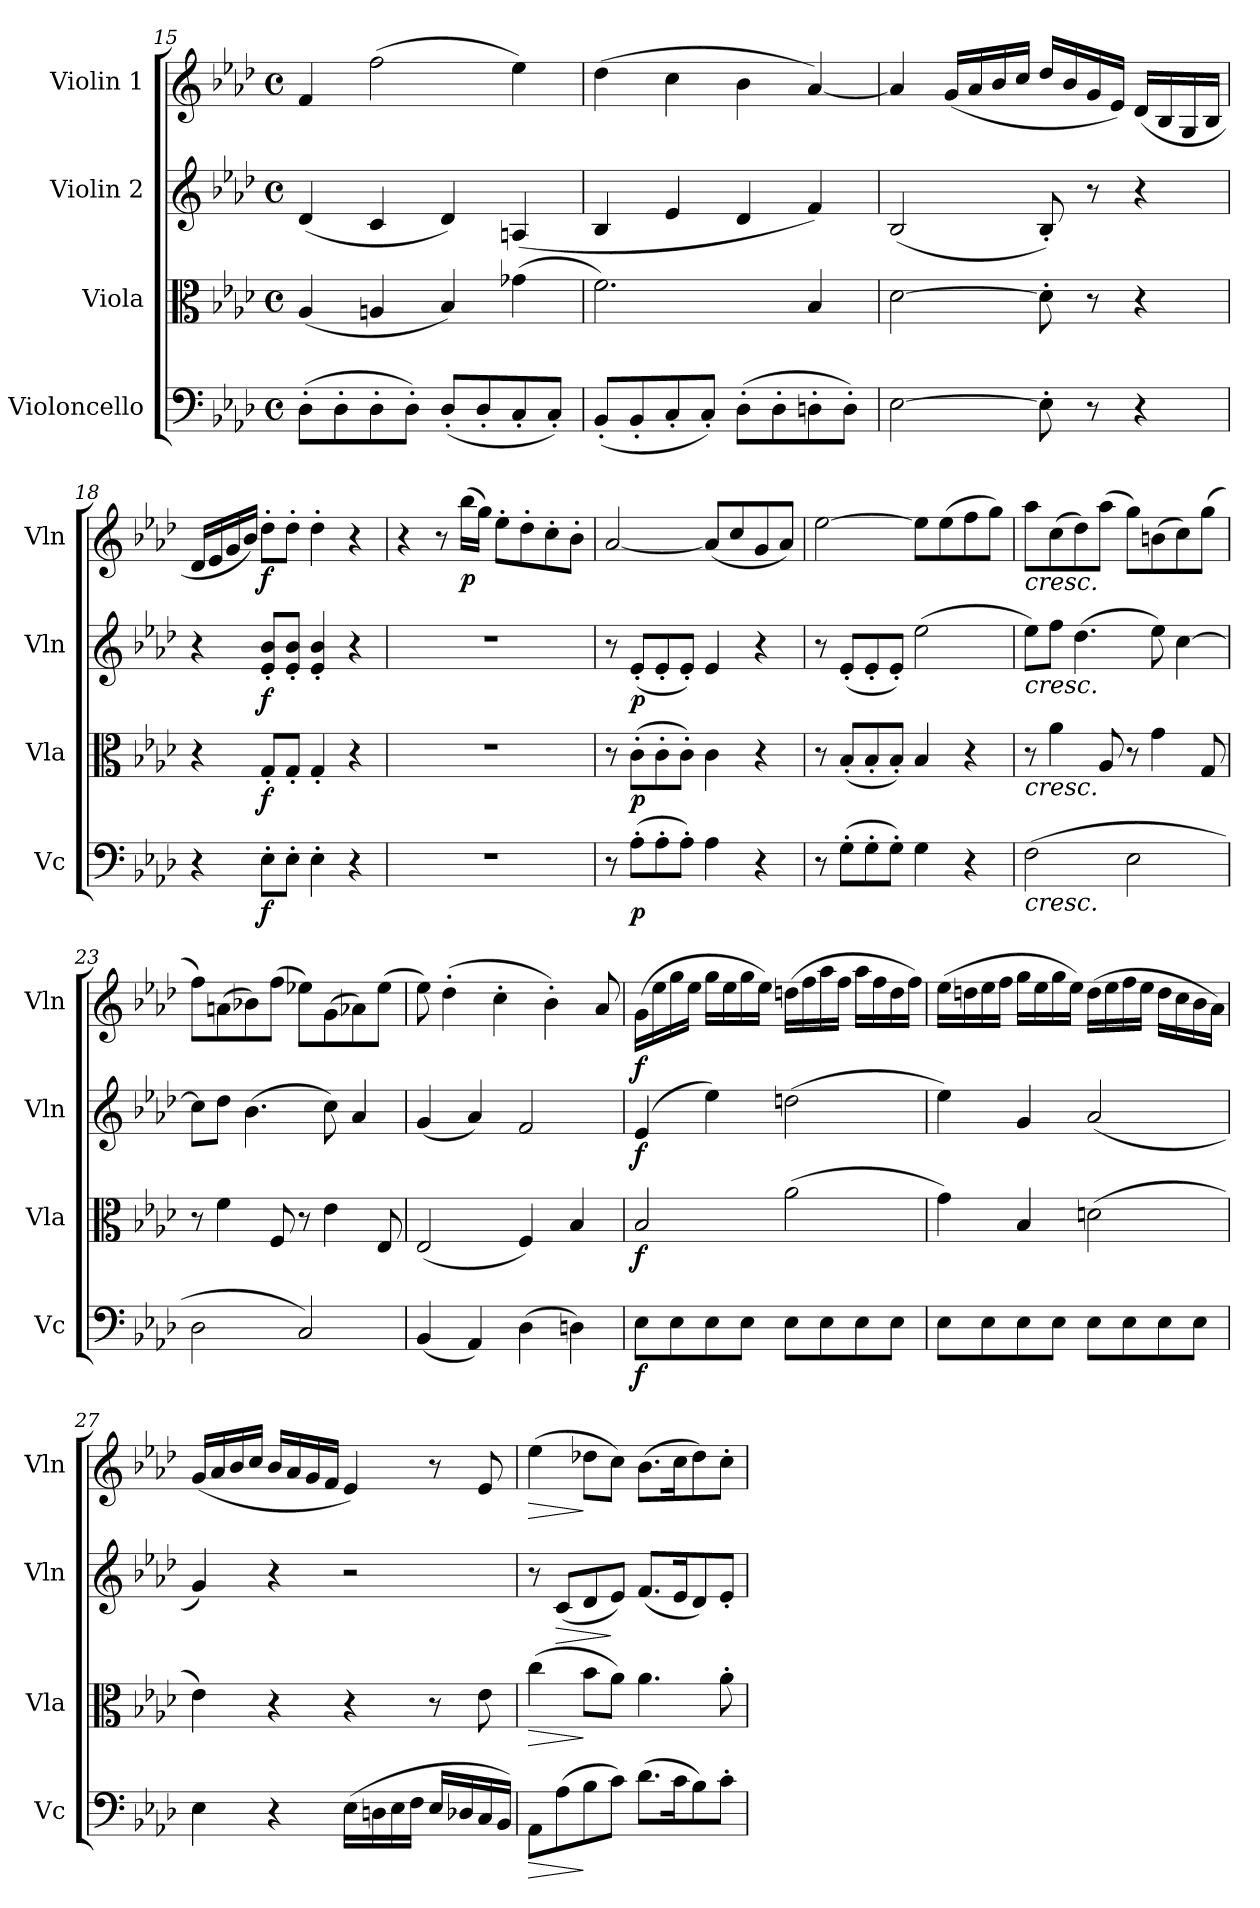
**kern	**dynam	**kern	**dynam	**kern	**dynam	**kern	**dynam
*part4	*part4	*part3	*part3	*part2	*part2	*part1	*part1
*staff4	*staff4	*staff3	*staff3	*staff2	*staff2	*staff1	*staff1
*I"Violoncello	*	*I"Viola	*	*I"Violin 2	*	*I"Violin 1	*
*I'Vc	*	*I'Vla	*	*I'Vln	*	*I'Vln	*
*clefF4	*	*clefC3	*	*clefG2	*	*clefG2	*
*k[b-e-a-d-]	*	*k[b-e-a-d-]	*	*k[b-e-a-d-]	*	*k[b-e-a-d-]	*
*M4/4	*	*M4/4	*	*M4/4	*	*M4/4	*
*met(c)	*	*met(c)	*	*met(c)	*	*met(c)	*
=15	=15	=15	=15	=15	=15	=15	=15
(8D-'\L	.	(4A-/	.	(4d-/	.	4f/	.
8D-'\	.	.	.	.	.	.	.
8D-'\	.	4An/	.	4c/	.	(2ff\	.
8D-'\J)	.	.	.	.	.	.	.
(8D-'/L	.	4B-/)	.	4d-/)	.	.	.
8D-'/	.	.	.	.	.	.	.
8C'/	.	(4g-X\	.	(4An/	.	4ee-\)	.
8C'/J)	.	.	.	.	.	.	.
=16	=16	=16	=16	=16	=16	=16	=16
(8BB-'/L	.	2.f\)	.	4B-/	.	(4dd-\	.
8BB-'/	.	.	.	.	.	.	.
8C'/	.	.	.	4e-/	.	4cc\	.
8C'/J)	.	.	.	.	.	.	.
(8D-'\L	.	.	.	4d-/	.	4b-\	.
8D-'\	.	.	.	.	.	.	.
8Dn'\	.	4B-/	.	4f/)	.	[4a-/)	.
8D'\J)	.	.	.	.	.	.	.
!!LO:LB:g=z
=17	=17	=17	=17	=17	=17	=17	=17
[2E-\	.	[2d-\	.	(2B-/	.	4a-/]	.
.	.	.	.	.	.	(16g/LL	.
.	.	.	.	.	.	16a-/	.
.	.	.	.	.	.	16b-/	.
.	.	.	.	.	.	16cc/JJ	.
8E-'\]	.	8d-'\]	.	8B-'/)	.	16dd-/LL	.
.	.	.	.	.	.	16b-/	.
8r	.	8r	.	8r	.	16g/	.
.	.	.	.	.	.	16e-/JJ)	.
4r	.	4r	.	4r	.	(16d-/LL	.
.	.	.	.	.	.	16B-/	.
.	.	.	.	.	.	16G/	.
.	.	.	.	.	.	16B-/JJ	.
!!LO:LB:g=z
=18	=18	=18	=18	=18	=18	=18	=18
4r	.	4r	.	4r	.	16d-/LL	.
.	.	.	.	.	.	16e-/	.
.	.	.	.	.	.	16g/	.
.	.	.	.	.	.	16b-/JJ)	.
!	!LO:DY:b	!	!LO:DY:b	!	!LO:DY:b	!	!LO:DY:b
8E-'\L	f	8G'/L	f	8e-/' 8b-/'L	f	8dd-'\L	f
8E-'\J	.	8G'/J	.	8e-/' 8b-/'J	.	8dd-'\J	.
4E-'\	.	4G'/	.	4e-/' 4b-/'	.	4dd-'\	.
4r	.	4r	.	4r	.	4r	.
=19	=19	=19	=19	=19	=19	=19	=19
1r	.	1r	.	1r	.	4r	.
.	.	.	.	.	.	8r	.
!	!	!	!	!	!	!	!LO:DY:b
.	.	.	.	.	.	(16bb-\LL	p
.	.	.	.	.	.	16gg\JJ)	.
.	.	.	.	.	.	8ee-'\L	.
.	.	.	.	.	.	8dd-'\	.
.	.	.	.	.	.	8cc'\	.
.	.	.	.	.	.	8b-'\J	.
=20	=20	=20	=20	=20	=20	=20	=20
8r	.	8r	.	8r	.	[2a-/	.
!	!LO:DY:b	!	!LO:DY:b	!	!LO:DY:b	!	!
(8A-'\L	p	(8c'\L	p	(8e-'/L	p	.	.
8A-'\	.	8c'\	.	8e-'/	.	.	.
8A-'\J)	.	8c'\J)	.	8e-'/J)	.	.	.
4A-\	.	4c\	.	4e-/	.	(8a-/L]	.
.	.	.	.	.	.	8cc/	.
4r	.	4r	.	4r	.	8g/	.
.	.	.	.	.	.	8a-/J)	.
=21	=21	=21	=21	=21	=21	=21	=21
8r	.	8r	.	8r	.	[2ee-\	.
(8G'\L	.	(8B-'/L	.	(8e-'/L	.	.	.
8G'\	.	8B-'/	.	8e-'/	.	.	.
8G'\J)	.	8B-'/J)	.	8e-'/J)	.	.	.
4G\	.	4B-/	.	(2ee-\	.	8ee-\L]	.
.	.	.	.	.	.	(8ee-\	.
4r	.	4r	.	.	.	8ff\	.
.	.	.	.	.	.	8gg\J)	.
!!LO:LB:g=z
=22	=22	=22	=22	=22	=22	=22	=22
!	!	!	!	!	!	!LO:TX:b:i:t=cresc.	!
!	!	!	!	!LO:TX:b:i:t=cresc.	!	!	!
!	!	!LO:TX:b:i:t=cresc.	!	!	!	!	!
!LO:TX:b:i:t=cresc.	!	!	!	!	!	!	!
(2F\	.	8r	.	8ee-\L)	.	8aa-\L	.
.	.	4a-\	.	8ff\J	.	(8cc\	.
.	.	.	.	(4.dd-\	.	8dd-\)	.
.	.	8A-/	.	.	.	(8aa-\J	.
2E-\	.	8r	.	.	.	8gg\L)	.
.	.	4g\	.	8ee-\)	.	(8bn\	.
.	.	.	.	[4cc\	.	8cc\)	.
.	.	8G/	.	.	.	(8gg\J	.
!!LO:LB:g=z
=23	=23	=23	=23	=23	=23	=23	=23
2D-\	.	8r	.	8cc\L]	.	8ff\L)	.
.	.	4f\	.	8dd-\J	.	(8an\	.
.	.	.	.	(4.b-\	.	8b-X\)	.
.	.	8F/	.	.	.	(8ff\J	.
2C/)	.	8r	.	.	.	8ee-X\L)	.
.	.	4e-\	.	8cc\)	.	(8g\	.
.	.	.	.	4a-/	.	8a-X\)	.
.	.	8E-/	.	.	.	(8ee-\J	.
=24	=24	=24	=24	=24	=24	=24	=24
(4BB-/	.	(2E-/	.	(4g/	.	8ee-\)	.
.	.	.	.	.	.	(4dd-'\	.
4AA-/)	.	.	.	4a-/)	.	.	.
.	.	.	.	.	.	4cc'\	.
(4D-\	.	4F/)	.	2f/	.	.	.
.	.	.	.	.	.	4b-'\)	.
4Dn\)	.	4B-/	.	.	.	.	.
.	.	.	.	.	.	8a-/	.
=25	=25	=25	=25	=25	=25	=25	=25
!	!LO:DY:b	!	!LO:DY:b	!	!LO:DY:b	!	!LO:DY:b
8E-\L	f	2B-/	f	(4e-/	f	(16g\LL	f
.	.	.	.	.	.	16ee-\	.
8E-\	.	.	.	.	.	16gg\	.
.	.	.	.	.	.	16ee-\JJ	.
8E-\	.	.	.	4ee-\)	.	16gg\LL	.
.	.	.	.	.	.	16ee-\	.
8E-\J	.	.	.	.	.	16gg\	.
.	.	.	.	.	.	16ee-\JJ)	.
8E-\L	.	(2a-\	.	(2ddn\	.	(16ddn\LL	.
.	.	.	.	.	.	16ff\	.
8E-\	.	.	.	.	.	16aa-\	.
.	.	.	.	.	.	16ff\JJ	.
8E-\	.	.	.	.	.	16aa-\LL	.
.	.	.	.	.	.	16ff\	.
8E-\J	.	.	.	.	.	16dd\	.
.	.	.	.	.	.	16ff\JJ)	.
!!LO:PB:g=z
=26	=26	=26	=26	=26	=26	=26	=26
8E-\L	.	4g\)	.	4ee-\)	.	(16ee-\LL	.
.	.	.	.	.	.	16ddn\	.
8E-\	.	.	.	.	.	16ee-\	.
.	.	.	.	.	.	16ff\JJ	.
8E-\	.	4B-/	.	4g/	.	16gg\LL	.
.	.	.	.	.	.	16ee-\	.
8E-\J	.	.	.	.	.	16gg\	.
.	.	.	.	.	.	16ee-\JJ)	.
8E-\L	.	(2dn\	.	(2a-/	.	(16dd\LL	.
.	.	.	.	.	.	16ee-\	.
8E-\	.	.	.	.	.	16ff\	.
.	.	.	.	.	.	16ee-\JJ	.
8E-\	.	.	.	.	.	16dd\LL	.
.	.	.	.	.	.	16cc\	.
8E-\J	.	.	.	.	.	16b-\	.
.	.	.	.	.	.	16a-\JJ)	.
!!LO:LB:g=z
=27	=27	=27	=27	=27	=27	=27	=27
4E-\	.	4e-\)	.	4g/)	.	(16g/LL	.
.	.	.	.	.	.	16a-/	.
.	.	.	.	.	.	16b-/	.
.	.	.	.	.	.	16cc/JJ	.
4r	.	4r	.	4r	.	16b-/LL	.
.	.	.	.	.	.	16a-/	.
.	.	.	.	.	.	16g/	.
.	.	.	.	.	.	16f/JJ	.
(16E-\LL	.	4r	.	2r	.	4e-/)	.
16Dn\	.	.	.	.	.	.	.
16E-\	.	.	.	.	.	.	.
16F\JJ	.	.	.	.	.	.	.
16E-/LL	.	8r	.	.	.	8r	.
16D-X/	.	.	.	.	.	.	.
16C/	.	8e-\	.	.	.	8e-/	.
16BB-/JJ)	.	.	.	.	.	.	.
=28	=28	=28	=28	=28	=28	=28	=28
!	!LO:HP:b	!	!LO:HP:b	!	!	!	!LO:HP:b
8AA-\L	>	(4cc\	>	8r	.	(4ee-\	>
!	!	!	!	!	!LO:HP:b	!	!
(8A-\	.	.	.	(8c/L	>	.	.
8B-\	]	8b-\L	]	8d-/	.	8dd-X\L	]
8c\J)	.	8a-\J)	.	8e-/J)	]	8cc\J)	.
(8.d-\L	.	4.a-\	.	(8.f/L	.	(8.b-\L	.
16c\K	.	.	.	16e-/K	.	16cc\K	.
8B-\)	.	.	.	8d-/)	.	8dd-\)	.
8c'\J	.	8a-'\	.	8e-'/J	.	8cc'\J	.
=	=	=	=	=	=	=	=
*-	*-	*-	*-	*-	*-	*-	*-
